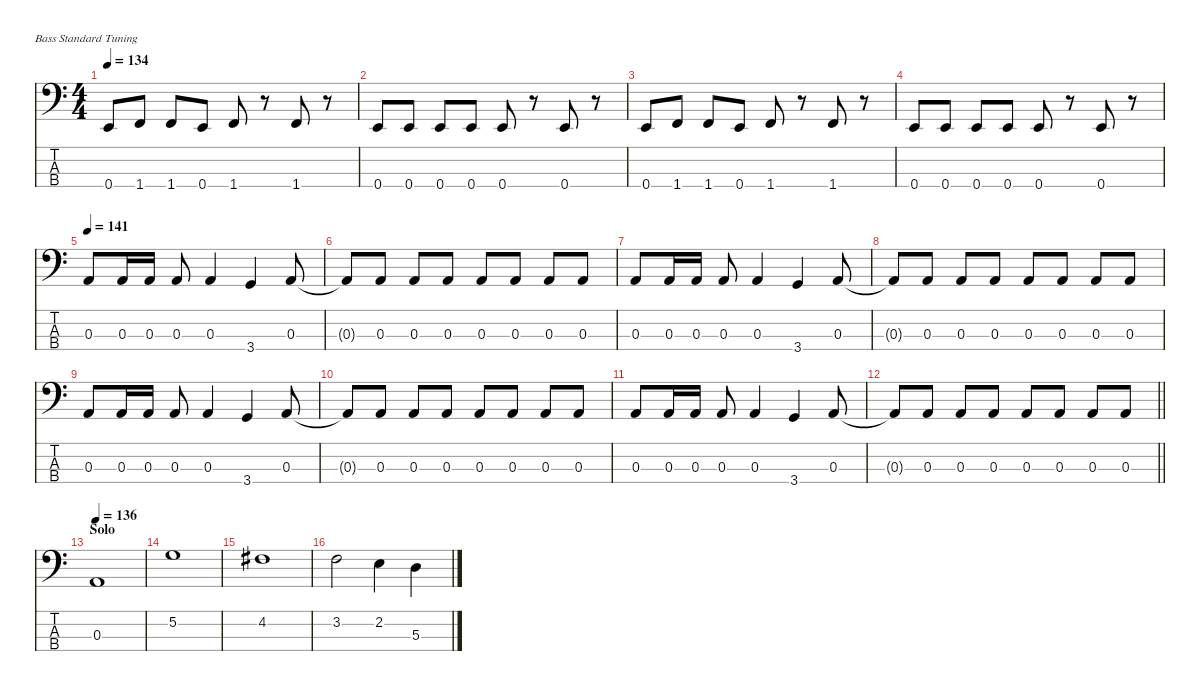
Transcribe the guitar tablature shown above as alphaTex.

\defaultSystemsLayout 4
\hideDynamics
\bracketExtendMode nobrackets
\singleTrackTrackNamePolicy hidden
\multiTrackTrackNamePolicy hidden
\firstSystemTrackNameMode fullname
\firstSystemTrackNameOrientation horizontal
\otherSystemsTrackNameOrientation horizontal
\track ("John Paul Jones" "el.bs.") {instrument electricbassfinger}
\staff {score tabs}
\tuning (G2 D2 A1 E1)
\ts (4 4)
\tempo 134
\clef f4
\ks aminor
0.4.8{dy f beam Up} 1.4.8{beam Up} 1.4.8{beam Up} 0.4.8{beam Up} 1.4.8{beam Up} r.8{beam Up} 1.4.8{beam Up} r.8{beam Up} |
0.4.8{beam Up} 0.4.8{beam Up} 0.4.8{beam Up} 0.4.8{beam Up} 0.4.8{beam Up} r.8{beam Up} 0.4.8{beam Up} r.8{beam Up} |
0.4.8{beam Up} 1.4.8{beam Up} 1.4.8{beam Up} 0.4.8{beam Up} 1.4.8{beam Up} r.8{beam Up} 1.4.8{beam Up} r.8{beam Up} |
0.4.8{beam Up} 0.4.8{beam Up} 0.4.8{beam Up} 0.4.8{beam Up} 0.4.8{beam Up} r.8{beam Up} 0.4.8{beam Up} r.8{beam Up} |
\tempo 141
0.3.8{beam Up} 0.3.16{beam Up} 0.3.16{beam Up} 0.3.8{beam Up} 0.3.4{beam Up} 3.4.4{beam Up} 0.3.8{beam Up} |
0.3{t}.8{beam Up} 0.3.8{beam Up} 0.3.8{beam Up} 0.3.8{beam Up} 0.3.8{beam Up} 0.3.8{beam Up} 0.3.8{beam Up} 0.3.8{beam Up} |
0.3.8{beam Up} 0.3.16{beam Up} 0.3.16{beam Up} 0.3.8{beam Up} 0.3.4{beam Up} 3.4.4{beam Up} 0.3.8{beam Up} |
0.3{t}.8{beam Up} 0.3.8{beam Up} 0.3.8{beam Up} 0.3.8{beam Up} 0.3.8{beam Up} 0.3.8{beam Up} 0.3.8{beam Up} 0.3.8{beam Up} |
0.3.8{beam Up} 0.3.16{beam Up} 0.3.16{beam Up} 0.3.8{beam Up} 0.3.4{beam Up} 3.4.4{beam Up} 0.3.8{beam Up} |
0.3{t}.8{beam Up} 0.3.8{beam Up} 0.3.8{beam Up} 0.3.8{beam Up} 0.3.8{beam Up} 0.3.8{beam Up} 0.3.8{beam Up} 0.3.8{beam Up} |
0.3.8{beam Up} 0.3.16{beam Up} 0.3.16{beam Up} 0.3.8{beam Up} 0.3.4{beam Up} 3.4.4{beam Up} 0.3.8{beam Up} |
\barLineRight lightlight
0.3{t}.8{beam Up} 0.3.8{beam Up} 0.3.8{beam Up} 0.3.8{beam Up} 0.3.8{beam Up} 0.3.8{beam Up} 0.3.8{beam Up} 0.3.8{beam Up} |
\section ("" "Solo")
\tempo 136
0.3.1{beam Up} |
5.2.1{beam Down} |
4.2{acc #}.1{beam Down} |
3.2.2{beam Down} 2.2.4{beam Down} 5.3{ss}.4{beam Down}
